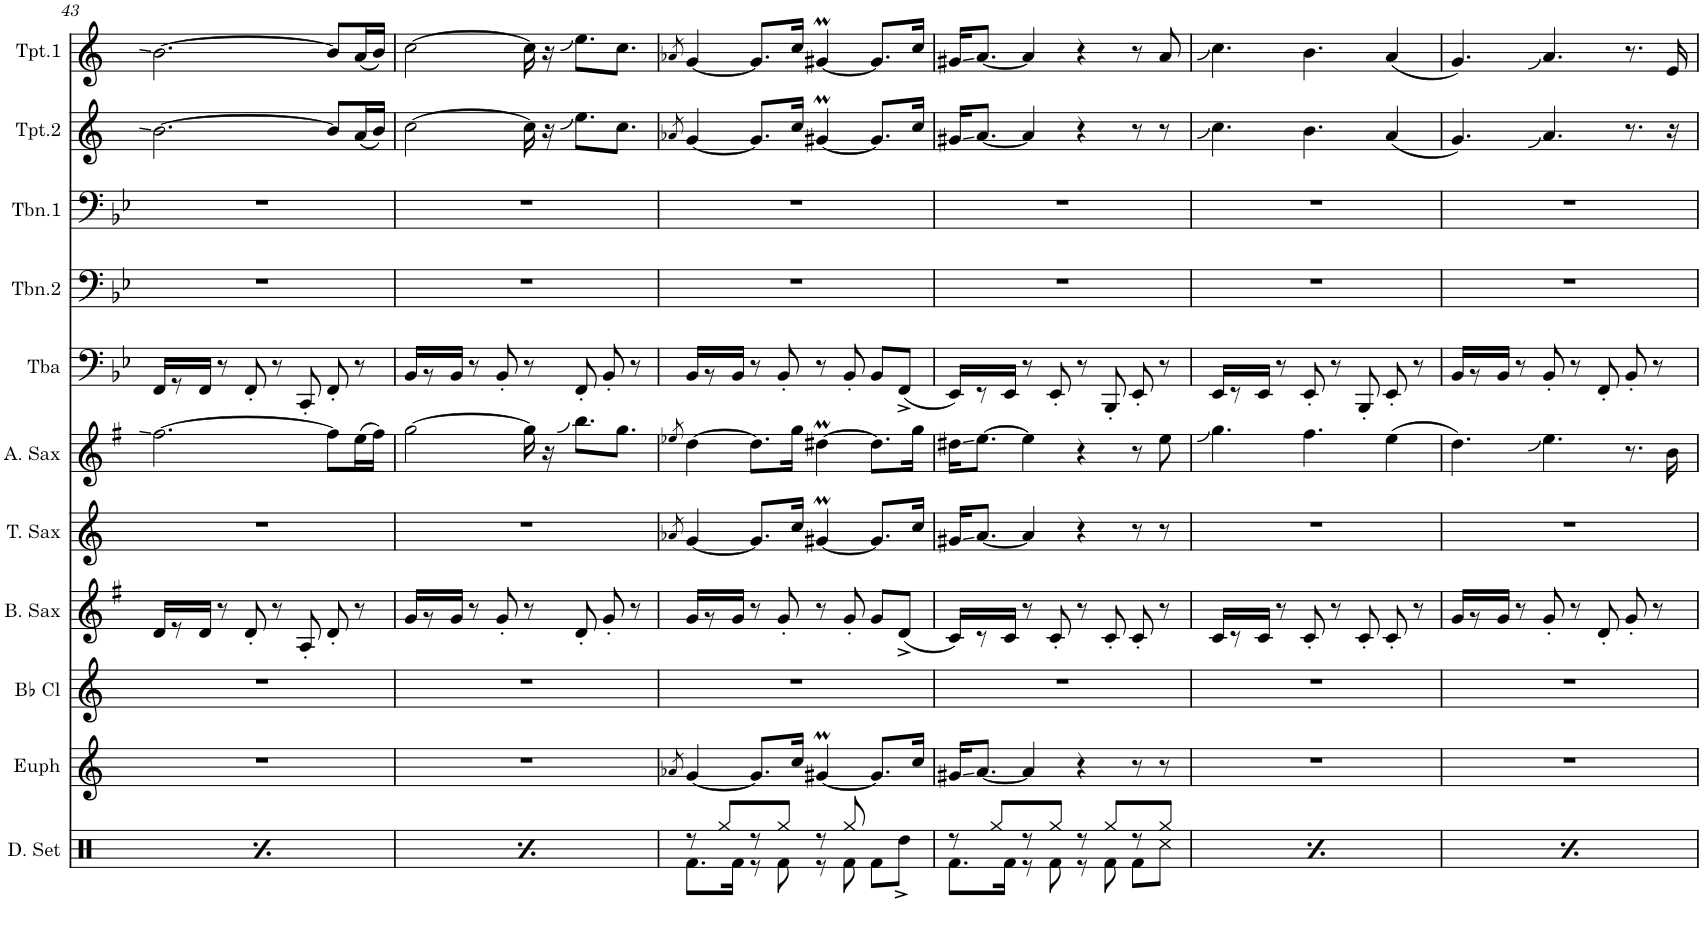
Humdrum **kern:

**kern	**kern	**kern	**kern	**kern	**kern	**kern	**kern	**kern	**kern	**kern
*part11	*part10	*part9	*part8	*part7	*part6	*part5	*part4	*part3	*part2	*part1
*staff11	*staff10	*staff9	*staff8	*staff7	*staff6	*staff5	*staff4	*staff3	*staff2	*staff1
*I"Drumset	*I"Euphonium	*I"Bb Clarinet	*I"Baritone Sax	*I"Tenor Sax	*I"Alto Sax	*I"Tuba	*I"Trombone 2	*I"Trombone 1	*I"Bb Trumpet 2	*I"Bb Trumpet 1
*I'D. Set	*I'Euph	*I'Bb Cl	*I'B. Sax	*I'T. Sax	*I'A. Sax	*I'Tba	*I'Tbn.2	*I'Tbn.1	*I'Tpt.2	*I'Tpt.1
!!LO:PB:g=z
*clefX	*clefG2	*clefG2	*clefG2	*clefG2	*clefG2	*clefF4	*clefF4	*clefF4	*clefG2	*clefG2
*	*Trd8c14	*Trd1c2	*Trd12c21	*Trd8c14	*Trd5c9	*	*	*	*Trd1c2	*Trd1c2
*k[]	*k[]	*k[]	*k[f#]	*k[]	*k[f#]	*k[b-e-]	*k[b-e-]	*k[b-e-]	*k[]	*k[]
*M4/4	*M4/4	*M4/4	*M4/4	*M4/4	*M4/4	*M4/4	*M4/4	*M4/4	*M4/4	*M4/4
=43	=43	=43	=43	=43	=43	=43	=43	=43	=43	=43
*^	*	*	*	*	*	*	*	*	*	*
8r	8.Rf\L	1r	1r	16d/KL	1r	[2.ff#\	16FF/KL	1r	1r	[2.b\	[2.b\
.	.	.	.	8r	.	.	8r	.	.	.	.
8Rgg/L	.	.	.	.	.	.	.	.	.	.	.
.	16Rf\Jk	.	.	16d/Jk	.	.	16FF/Jk	.	.	.	.
8r	8r	.	.	8r	.	.	8r	.	.	.	.
8Rgg/J	8Rf\	.	.	8d'/	.	.	8FF'/	.	.	.	.
8r	8r	.	.	8r	.	.	8r	.	.	.	.
8Rgg/L	8Rf\	.	.	8A'/	.	.	8CC'/	.	.	.	.
8r	8Rf\L	.	.	8d'/	.	8ff#\L]	8FF'/	.	.	8b/L]	8b/L]
8Rgg/J	8Rcc\J	.	.	8r	.	(16ee\L	8r	.	.	(16a/L	(16a/L
.	.	.	.	.	.	16ff#\JJ)	.	.	.	16b/JJ)	16b/JJ)
=44	=44	=44	=44	=44	=44	=44	=44	=44	=44	=44	=44
8r	8.Rf\L	1r	1r	16g/KL	1r	[2gg\	16BB-/KL	1r	1r	[2cc\	[2cc\
.	.	.	.	8r	.	.	8r	.	.	.	.
8Rgg/L	.	.	.	.	.	.	.	.	.	.	.
.	16Rf\Jk	.	.	16g/Jk	.	.	16BB-/Jk	.	.	.	.
8r	8r	.	.	8r	.	.	8r	.	.	.	.
8Rgg/J	8Rf\	.	.	8g'/	.	.	8BB-'/	.	.	.	.
8r	8r	.	.	8r	.	16gg\]	8r	.	.	16cc\]	16cc\]
.	.	.	.	.	.	16r	.	.	.	16r	16r
8Rgg/L	8Rf\	.	.	8d'/	.	8.bb\L	8FF'/	.	.	8.ee\L	8.ee\L
8r	8Rf\L	.	.	8g'/	.	.	8BB-'/	.	.	.	.
.	.	.	.	.	.	8.gg\J	.	.	.	8.cc\J	8.cc\J
8Rgg/J	8Rcc\J	.	.	8r	.	.	8r	.	.	.	.
=45	=45	=45	=45	=45	=45	=45	=45	=45	=45	=45	=45
.	.	8qa-X/	.	.	8qa-X/	8qee-X/	.	.	.	8qa-X/	8qa-X/
8r	8.Rf\L	[4g/	1r	16g/KL	[4g/	[4dd\	16BB-/KL	1r	1r	[4g/	[4g/
.	.	.	.	8r	.	.	8r	.	.	.	.
8Rgg/L	.	.	.	.	.	.	.	.	.	.	.
.	16Rf\Jk	.	.	16g/Jk	.	.	16BB-/Jk	.	.	.	.
8r	8r	8.g/L]	.	8r	8.g/L]	8.dd\L]	8r	.	.	8.g/L]	8.g/L]
8Rgg/J	8Rf\	.	.	8g'/	.	.	8BB-'/	.	.	.	.
.	.	16cc/Jk	.	.	16cc/Jk	16gg\Jk	.	.	.	16cc/Jk	16cc/Jk
8r	8r	[4g#Xm/	.	8r	[4g#Xm/	[4dd#Xm\	8r	.	.	[4g#Xm/	[4g#Xm/
8Rgg/	8Rf\	.	.	8g'/	.	.	8BB-'/	.	.	.	.
4ryy	8Rf\L	8.g#/L]	.	8g/L	8.g#/L]	8.dd#\L]	8BB-/L	.	.	8.g#/L]	8.g#/L]
.	8Rdd^\J	.	.	(8d^/J	.	.	(8FF^/J	.	.	.	.
.	.	16cc/Jk	.	.	16cc/Jk	16gg\Jk	.	.	.	16cc/Jk	16cc/Jk
=46	=46	=46	=46	=46	=46	=46	=46	=46	=46	=46	=46
8r	8.Rf\L	16g#X/KL	1r	16c/KL)	16g#X/KL	16dd#X\KL	16EE-/KL)	1r	1r	16g#X/KL	16g#X/KL
.	.	[8.a/J	.	8r	[8.a/J	[8.ee\J	8r	.	.	[8.a/J	[8.a/J
8Rgg/L	.	.	.	.	.	.	.	.	.	.	.
.	16Rf\Jk	.	.	16c/Jk	.	.	16EE-/Jk	.	.	.	.
8r	8r	4a/]	.	8r	4a/]	4ee\]	8r	.	.	4a/]	4a/]
8Rgg/J	8Rf\	.	.	8c'/	.	.	8EE-'/	.	.	.	.
8r	8r	4r	.	8r	4r	4r	8r	.	.	4r	4r
8Rgg/L	8Rf\	.	.	8c'/	.	.	8BBB-'/	.	.	.	.
8r	8Rf\L	8r	.	8c'/	8r	8r	8EE-'/	.	.	8r	8r
8Rgg/J	8Rcc\J	8r	.	8r	8r	8ee\	8r	.	.	8r	8a/
=47	=47	=47	=47	=47	=47	=47	=47	=47	=47	=47	=47
8r	8.Rf\L	1r	1r	16c/KL	1r	4.gg\	16EE-/KL	1r	1r	4.cc\	4.cc\
.	.	.	.	8r	.	.	8r	.	.	.	.
8Rgg/L	.	.	.	.	.	.	.	.	.	.	.
.	16Rf\Jk	.	.	16c/Jk	.	.	16EE-/Jk	.	.	.	.
8r	8r	.	.	8r	.	.	8r	.	.	.	.
8Rgg/J	8Rf\	.	.	8c'/	.	4.ff#\	8EE-'/	.	.	4.b\	4.b\
8r	8r	.	.	8r	.	.	8r	.	.	.	.
8Rgg/L	8Rf\	.	.	8c'/	.	.	8BBB-'/	.	.	.	.
8r	8Rf\L	.	.	8c'/	.	(4ee\	8EE-'/	.	.	(4a/	(4a/
8Rgg/J	8Rcc\J	.	.	8r	.	.	8r	.	.	.	.
=48	=48	=48	=48	=48	=48	=48	=48	=48	=48	=48	=48
8r	8.Rf\L	1r	1r	16g/KL	1r	4.dd\)	16BB-/KL	1r	1r	4.g/)	4.g/)
.	.	.	.	8r	.	.	8r	.	.	.	.
8Rgg/L	.	.	.	.	.	.	.	.	.	.	.
.	16Rf\Jk	.	.	16g/Jk	.	.	16BB-/Jk	.	.	.	.
8r	8r	.	.	8r	.	.	8r	.	.	.	.
8Rgg/J	8Rf\	.	.	8g'/	.	4.ee\	8BB-'/	.	.	4.a/	4.a/
8r	8r	.	.	8r	.	.	8r	.	.	.	.
8Rgg/L	8Rf\	.	.	8d'/	.	.	8FF'/	.	.	.	.
8r	8Rf\L	.	.	8g'/	.	8.r	8BB-'/	.	.	8.r	8.r
8Rgg/J	8Rcc\J	.	.	8r	.	.	8r	.	.	.	.
.	.	.	.	.	.	16b\	.	.	.	16r	16e/
*v	*v	*	*	*	*	*	*	*	*	*	*
=	=	=	=	=	=	=	=	=	=	=
*-	*-	*-	*-	*-	*-	*-	*-	*-	*-	*-
